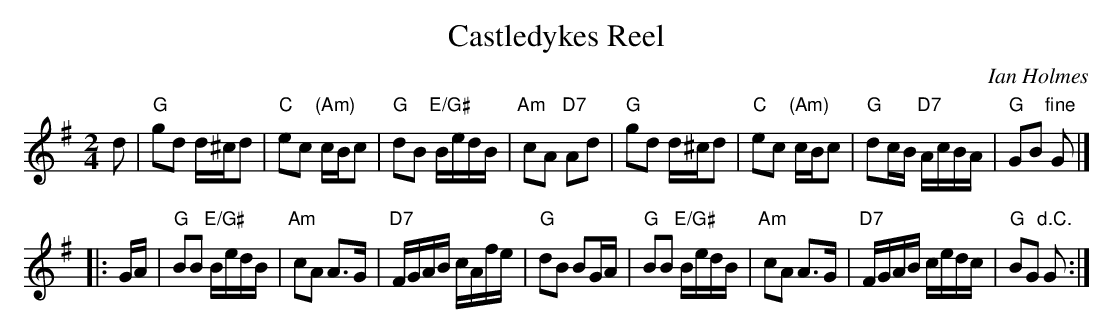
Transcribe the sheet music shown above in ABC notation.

X:1
T: Castledykes Reel
C: Ian Holmes
M: 2/4
L: 1/16
K: G
   d2 \
| "G"g2d2 d^cd2 | "C"e2c2 "(Am)"cBc2 | "G"d2B2 "E/G#"BedB | "Am"c2A2 "D7"A2d2 \
| "G"g2d2 d^cd2 | "C"e2c2 "(Am)"cBc2 | "G"d2cB   "D7"AcBA | "G"G2B2 "fine"G2 |]
|: GA \
| "G"B2B2 "E/G#"BedB | "Am"c2A2 A3G | "D7"FGAB cAfe | "G"d2B2 B2GA \
| "G"B2B2 "E/G#"BedB | "Am"c2A2 A3G | "D7"FGAB cedc | "G"B2G2 "d.C."G2 :|
